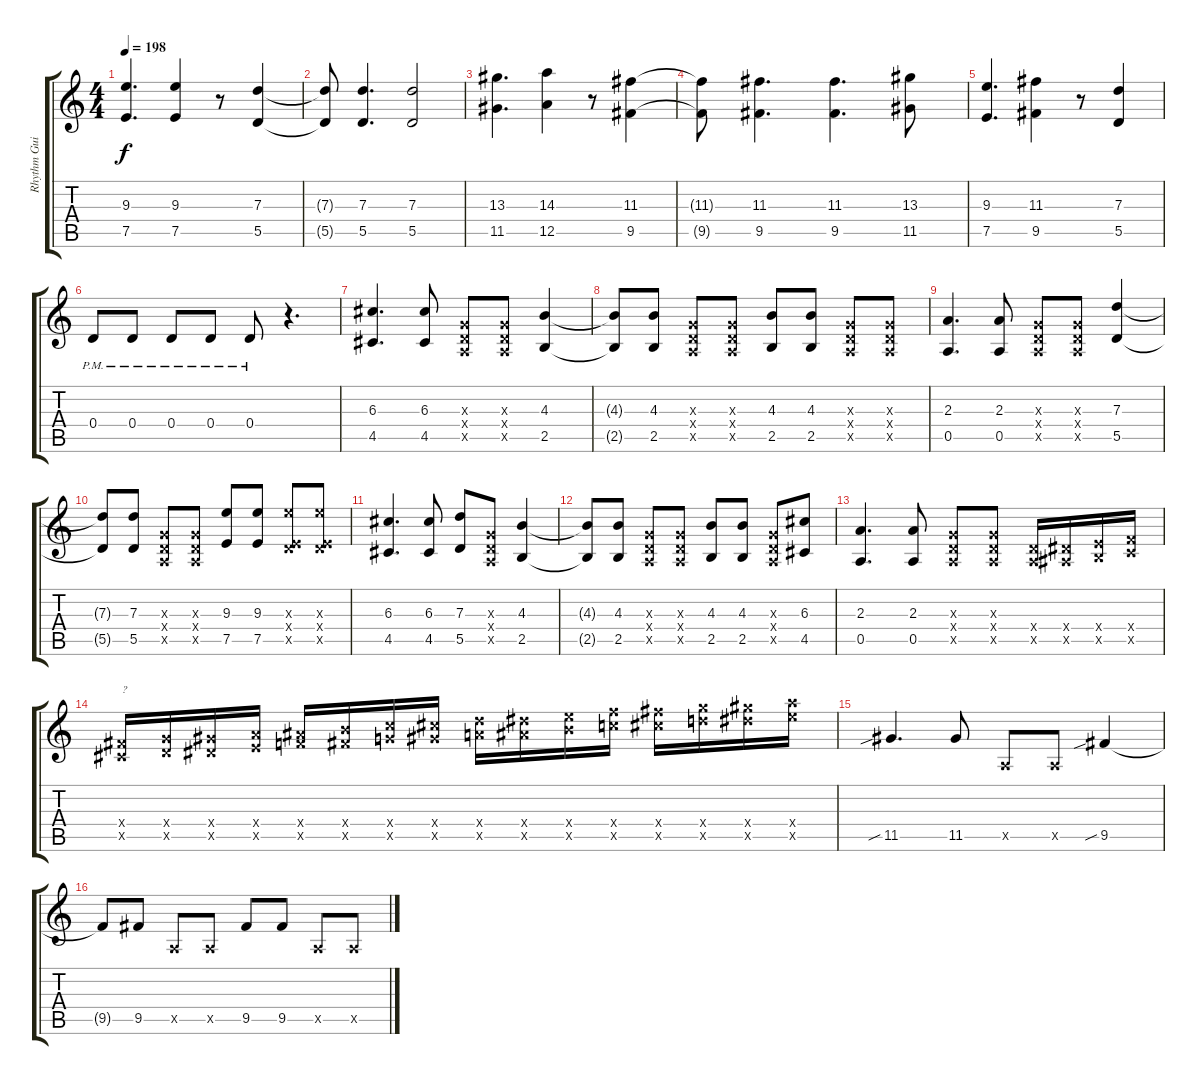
\track ("Rhythm Guitar L" "Rhythm Gui") {instrument distortionguitar}
\staff {score tabs}
\tuning (E4 B3 G3 D3 A2 D2) {hide}
\ts (4 4)
\tempo 198
\clef g2
\ks c
(9.3 7.5).4{d dy f} (9.3 7.5).4 r.8 (7.3 5.5).4 |
(7.3{t} 5.5{t}).8 (7.3 5.5).4{d} (7.3 5.5).2 |
(13.3 11.5).4{d} (14.3 12.5).4 r.8 (11.3 9.5).4 |
(11.3{t} 9.5{t}).8 (11.3 9.5).4{d} (11.3 9.5).4{d} (13.3 11.5).8 |
(9.3 7.5).4{d} (11.3 9.5).4 r.8 (7.3 5.5).4 |
0.4{pm}.8{instrument distortionguitar} 0.4{pm}.8 0.4{pm}.8 0.4{pm}.8 0.4{pm}.8 r.4{d} |
(6.3 4.5).4{d} (6.3 4.5).8 (0.3{x} 0.4{x} 0.5{x}).8 (0.3{x} 0.4{x} 0.5{x}).8 (4.3 2.5).4 |
(4.3{t} 2.5{t}).8 (4.3 2.5).8 (0.3{x} 0.4{x} 0.5{x}).8 (0.3{x} 0.4{x} 0.5{x}).8 (4.3 2.5).8 (4.3 2.5).8 (0.3{x} 0.4{x} 0.5{x}).8 (0.3{x} 0.4{x} 0.5{x}).8 |
(2.3 0.5).4{d} (2.3 0.5).8 (0.3{x} 0.4{x} 0.5{x}).8 (0.3{x} 0.4{x} 0.5{x}).8 (7.3 5.5).4 |
(7.3{t} 5.5{t}).8 (7.3 5.5).8 (0.3{x} 0.4{x} 0.5{x}).8 (0.3{x} 0.4{x} 0.5{x}).8 (9.3 7.5).8 (9.3 7.5).8 (9.3{x} 0.4{x} 7.5{x}).8 (9.3{x} 0.4{x} 7.5{x}).8 |
(6.3 4.5).4{d} (6.3 4.5).8 (7.3 5.5).8 (0.3{x} 0.4{x} 0.5{x}).8 (4.3 2.5).4 |
(4.3{t} 2.5{t}).8 (4.3 2.5).8 (0.3{x} 0.4{x} 0.5{x}).8 (0.3{x} 0.4{x} 0.5{x}).8 (4.3 2.5).8 (4.3 2.5).8 (0.3{x} 0.4{x} 0.5{x}).8 (6.3 4.5).8 |
(2.3 0.5).4{d} (2.3 0.5).8 (0.3{x} 0.4{x} 0.5{x}).8 (0.3{x} 0.4{x} 0.5{x}).8 (0.4{x} 0.5{x}).16 (1.4{x} 1.5{x}).16 (2.4{x} 2.5{x}).16 (3.4{x} 3.5{x}).16 |
(4.4{x} 4.5{x}).16{txt "?"} (5.4{x} 5.5{x}).16 (6.4{x} 6.5{x}).16 (7.4{x} 7.5{x}).16 (8.4{x} 8.5{x}).16 (9.4{x} 9.5{x}).16 (10.4{x} 10.5{x}).16 (11.4{x} 11.5{x}).16 (12.4{x} 12.5{x}).16 (13.4{x} 13.5{x}).16 (14.4{x} 14.5{x}).16 (15.4{x} 15.5{x}).16 (16.4{x} 16.5{x}).16 (17.4{x} 17.5{x}).16 (18.4{x} 18.5{x}).16 (19.4{x} 19.5{x}).16 |
11.5{sib}.4{d} 11.5.8 0.5{x}.8 0.5{x}.8 9.5{sib}.4 |
9.5{t}.8 9.5.8 0.5{x}.8 0.5{x}.8 9.5.8 9.5.8 0.5{x}.8 0.5{x}.8
